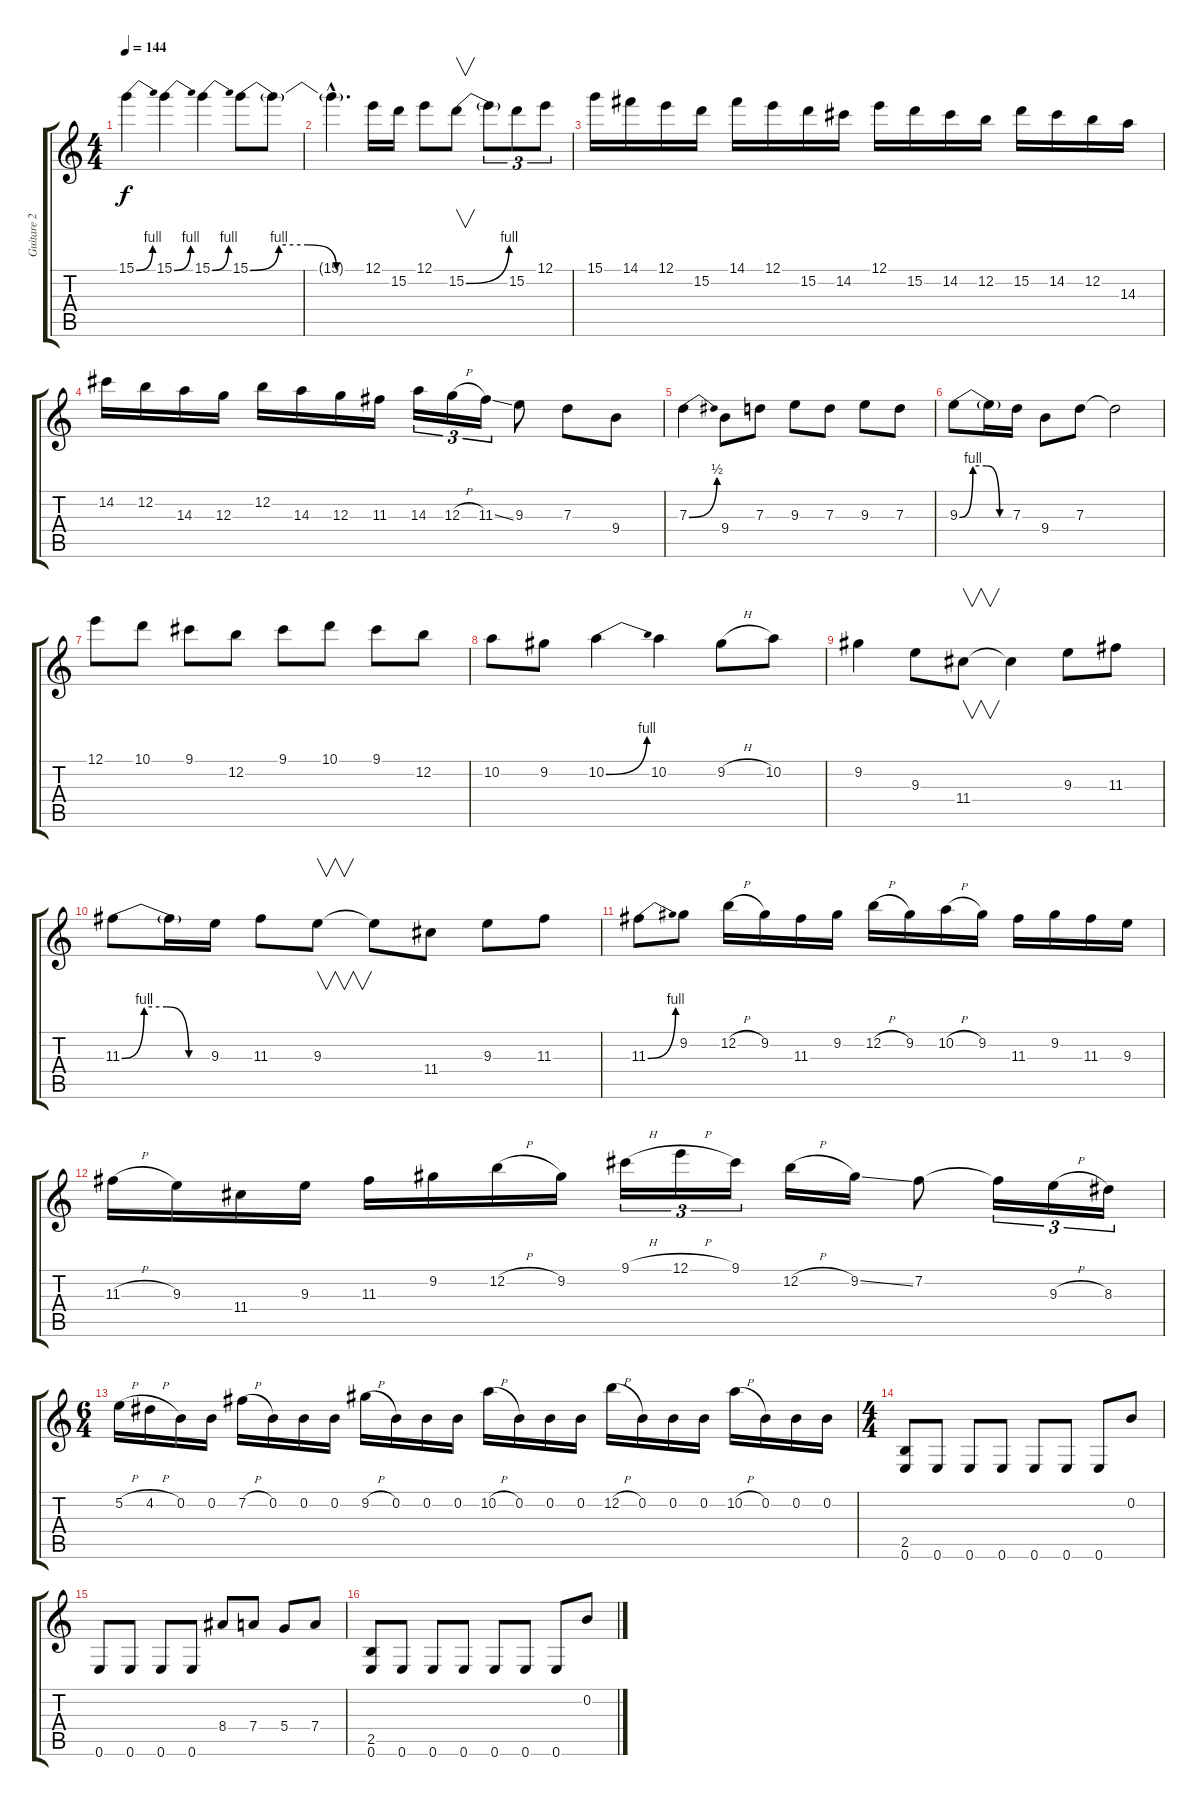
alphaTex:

\track ("Guitare 2" "Guitare 2") {instrument distortionguitar}
\staff {score tabs}
\tuning (E4 B3 G3 D3 A2 E2) {hide}
\ts (4 4)
\tempo 144
\clef g2
\ks c
15.1{be (bend 0 0 60 4)}.4{dy f} 15.1{be (bend 0 0 60 4)}.4 15.1{be (bend 0 0 60 4)}.4 15.1{be (custom 0 0 15 4 30 4 45 0 60 0)}.8 15.1{t}.8 |
15.1{hac t}.4{d} 12.1.16 15.2.16 12.1.8 15.2{be (bend 0 0 60 4)}.8{v} 15.2{t}.8{tu (3 2)} 15.2.8{tu (3 2)} 12.1.8{tu (3 2)} |
15.1.16 14.1.16 12.1.16 15.2.16 14.1.16 12.1.16 15.2.16 14.2.16 12.1.16 15.2.16 14.2.16 12.2.16 15.2.16 14.2.16 12.2.16 14.3.16 |
14.2.16 12.2.16 14.3.16 12.3.16 12.2.16 14.3.16 12.3.16 11.3.16 14.3.16{tu (3 2)} 12.3{h}.16{tu (3 2)} 11.3{ss}.16{tu (3 2)} 9.3.8 7.3.8 9.4.8 |
7.3{be (bend 0 0 60 2)}.4 9.4.8 7.3.8 9.3.8 7.3.8 9.3.8 7.3.8 |
9.3{be (custom 0 0 15 4 30 4 45 0 60 0)}.8 9.3{t}.16 7.3.16 9.4.8 7.3.8 7.3{t}.2 |
12.1.8 10.1.8 9.1.8 12.2.8 9.1.8 10.1.8 9.1.8 12.2.8 |
10.2.8 9.2.8 10.2{be (bend 0 0 60 4)}.4 10.2.4 9.2{h}.8 10.2.8 |
9.2.4 9.3.8 11.4.8{v} 11.4{t}.4 9.3.8 11.3.8 |
11.3{be (custom 0 0 15 4 30 4 45 0 60 0)}.8 11.3{t}.16 9.3.16 11.3.8 9.3.8{v} 9.3{t}.8 11.4.8 9.3.8 11.3.8 |
11.3{be (bend 0 0 60 4)}.8 9.2.8 12.2{h}.16 9.2.16 11.3.16 9.2.16 12.2{h}.16 9.2.16 10.2{h}.16 9.2.16 11.3.16 9.2.16 11.3.16 9.3.16 |
11.3{h}.16 9.3.16 11.4.16 9.3.16 11.3.16 9.2.16 12.2{h}.16 9.2.16 9.1{h}.16{tu (3 2)} 12.1{h}.16{tu (3 2)} 9.1.16{tu (3 2)} 12.2{h}.16 9.2{ss}.16 7.2.8 7.2{t}.16{tu (3 2)} 9.3{h}.16{tu (3 2)} 8.3.16{tu (3 2)} |
\ts (6 4)
5.2{h}.16 4.2{h}.16 0.2.16 0.2.16 7.2{h}.16 0.2.16 0.2.16 0.2.16 9.2{h}.16 0.2.16 0.2.16 0.2.16 10.2{h}.16 0.2.16 0.2.16 0.2.16 12.2{h}.16 0.2.16 0.2.16 0.2.16 10.2{h}.16 0.2.16 0.2.16 0.2.16 |
\ts (4 4)
(2.5 0.6).8 0.6.8 0.6.8 0.6.8 0.6.8 0.6.8 0.6.8 0.2.8 |
0.6.8 0.6.8 0.6.8 0.6.8 8.4.8 7.4.8 5.4.8 7.4.8 |
(2.5 0.6).8 0.6.8 0.6.8 0.6.8 0.6.8 0.6.8 0.6.8 0.2.8
